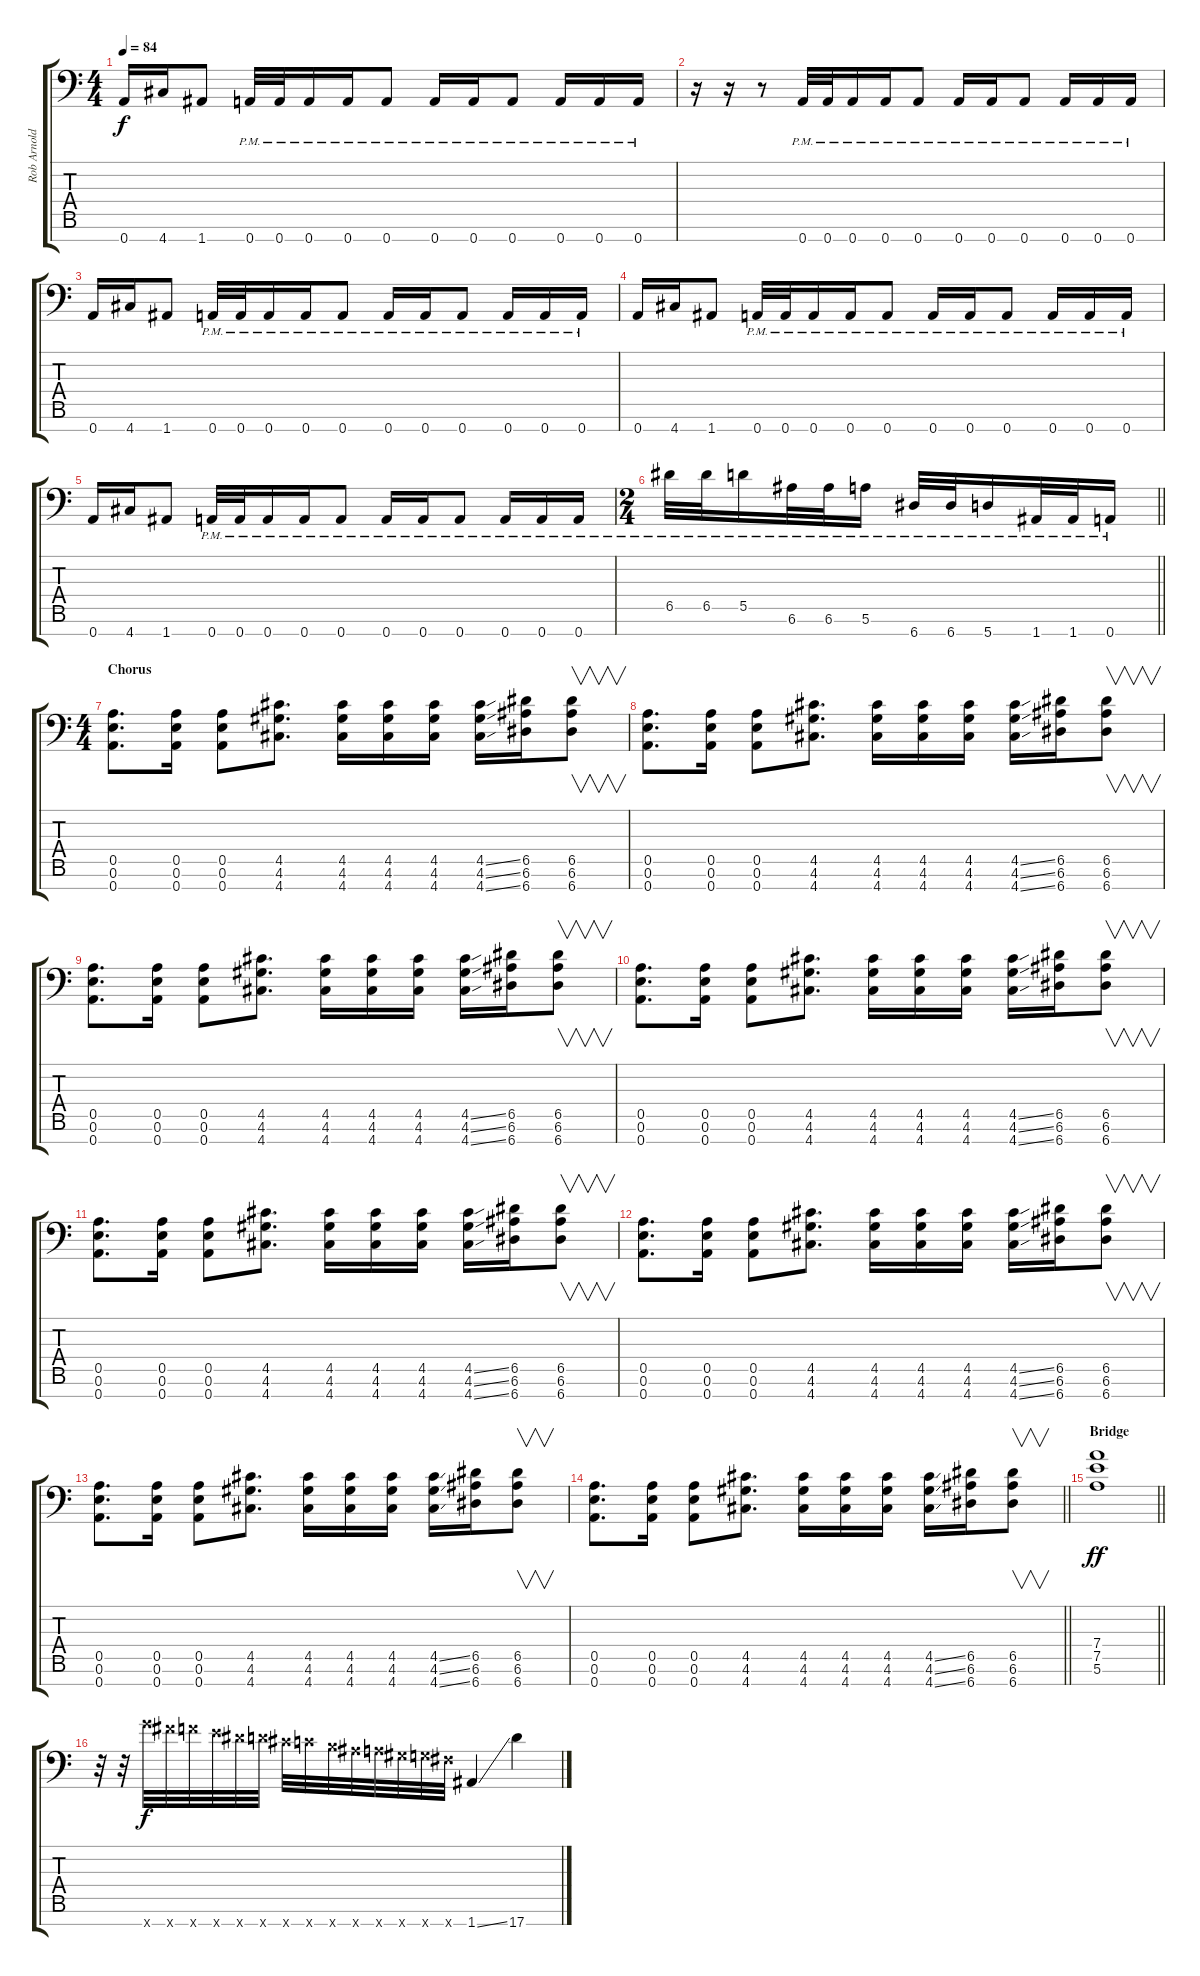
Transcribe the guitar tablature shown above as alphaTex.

\track ("Rob Arnold" "Rob Arnold") {instrument distortionguitar}
\staff {score tabs}
\tuning (E4 B3 G3 D3 A2 E2 A1) {hide}
\ts (4 4)
\tempo 84
\clef f4
\ks c
0.7.16{dy f} 4.7.16 1.7.8 0.7{pm}.32 0.7{pm}.32 0.7{pm}.16 0.7{pm}.16 0.7{pm}.8 0.7{pm}.16 0.7{pm}.16 0.7{pm}.8 0.7{pm}.16 0.7{pm}.16 0.7{pm}.16 |
r.16 r.16 r.8 0.7{pm}.32 0.7{pm}.32 0.7{pm}.16 0.7{pm}.16 0.7{pm}.8 0.7{pm}.16 0.7{pm}.16 0.7{pm}.8 0.7{pm}.16 0.7{pm}.16 0.7{pm}.16 |
0.7.16 4.7.16 1.7.8 0.7{pm}.32 0.7{pm}.32 0.7{pm}.16 0.7{pm}.16 0.7{pm}.8 0.7{pm}.16 0.7{pm}.16 0.7{pm}.8 0.7{pm}.16 0.7{pm}.16 0.7{pm}.16 |
0.7.16 4.7.16 1.7.8 0.7{pm}.32 0.7{pm}.32 0.7{pm}.16 0.7{pm}.16 0.7{pm}.8 0.7{pm}.16 0.7{pm}.16 0.7{pm}.8 0.7{pm}.16 0.7{pm}.16 0.7{pm}.16 |
0.7.16 4.7.16 1.7.8 0.7{pm}.32 0.7{pm}.32 0.7{pm}.16 0.7{pm}.16 0.7{pm}.8 0.7{pm}.16 0.7{pm}.16 0.7{pm}.8 0.7{pm}.16 0.7{pm}.16 0.7{pm}.16 |
\ts (2 4)
\barLineRight lightlight
6.5{pm}.32 6.5{pm}.32 5.5{pm}.16 6.6{pm}.32 6.6{pm}.32 5.6{pm}.16 6.7{pm}.32 6.7{pm}.32 5.7{pm}.16 1.7{pm}.32 1.7{pm}.32 0.7{pm}.16 |
\ts (4 4)
\section ("" "Chorus")
(0.5 0.6 0.7).8{d} (0.5 0.6 0.7).16 (0.5 0.6 0.7).8 (4.5 4.6 4.7).8{d} (4.5 4.6 4.7).16 (4.5 4.6 4.7).16 (4.5 4.6 4.7).16 (4.5{ss} 4.6{ss} 4.7{ss}).16 (6.5 6.6 6.7).16 (6.5 6.6 6.7).8{v} |
(0.5 0.6 0.7).8{d} (0.5 0.6 0.7).16 (0.5 0.6 0.7).8 (4.5 4.6 4.7).8{d} (4.5 4.6 4.7).16 (4.5 4.6 4.7).16 (4.5 4.6 4.7).16 (4.5{ss} 4.6{ss} 4.7{ss}).16 (6.5 6.6 6.7).16 (6.5 6.6 6.7).8{v} |
(0.5 0.6 0.7).8{d} (0.5 0.6 0.7).16 (0.5 0.6 0.7).8 (4.5 4.6 4.7).8{d} (4.5 4.6 4.7).16 (4.5 4.6 4.7).16 (4.5 4.6 4.7).16 (4.5{ss} 4.6{ss} 4.7{ss}).16 (6.5 6.6 6.7).16 (6.5 6.6 6.7).8{v} |
(0.5 0.6 0.7).8{d} (0.5 0.6 0.7).16 (0.5 0.6 0.7).8 (4.5 4.6 4.7).8{d} (4.5 4.6 4.7).16 (4.5 4.6 4.7).16 (4.5 4.6 4.7).16 (4.5{ss} 4.6{ss} 4.7{ss}).16 (6.5 6.6 6.7).16 (6.5 6.6 6.7).8{v} |
(0.5 0.6 0.7).8{d} (0.5 0.6 0.7).16 (0.5 0.6 0.7).8 (4.5 4.6 4.7).8{d} (4.5 4.6 4.7).16 (4.5 4.6 4.7).16 (4.5 4.6 4.7).16 (4.5{ss} 4.6{ss} 4.7{ss}).16 (6.5 6.6 6.7).16 (6.5 6.6 6.7).8{v} |
(0.5 0.6 0.7).8{d} (0.5 0.6 0.7).16 (0.5 0.6 0.7).8 (4.5 4.6 4.7).8{d} (4.5 4.6 4.7).16 (4.5 4.6 4.7).16 (4.5 4.6 4.7).16 (4.5{ss} 4.6{ss} 4.7{ss}).16 (6.5 6.6 6.7).16 (6.5 6.6 6.7).8{v} |
(0.5 0.6 0.7).8{d} (0.5 0.6 0.7).16 (0.5 0.6 0.7).8 (4.5 4.6 4.7).8{d} (4.5 4.6 4.7).16 (4.5 4.6 4.7).16 (4.5 4.6 4.7).16 (4.5{ss} 4.6{ss} 4.7{ss}).16 (6.5 6.6 6.7).16 (6.5 6.6 6.7).8{v} |
\barLineRight lightlight
(0.5 0.6 0.7).8{d} (0.5 0.6 0.7).16 (0.5 0.6 0.7).8 (4.5 4.6 4.7).8{d} (4.5 4.6 4.7).16 (4.5 4.6 4.7).16 (4.5 4.6 4.7).16 (4.5{ss} 4.6{ss} 4.7{ss}).16 (6.5 6.6 6.7).16 (6.5 6.6 6.7).8{v} |
\section ("" "Bridge")
\barLineRight lightlight
(7.4 7.5 5.6).1{dy ff} |
r.32{instrument guitarfretnoise} r.32 22.7{x}.32{dy f instrument guitarharmonics} 21.7{x}.32 20.7{x}.32 19.7{x}.32 18.7{x}.32 17.7{x}.32 16.7{x}.32 15.7{x}.32 14.7{x}.32 13.7{x}.32 12.7{x}.32 11.7{x}.32 10.7{x}.32 9.7{x}.32 1.7{ss}.4{instrument distortionguitar} 17.7{ss}.4
